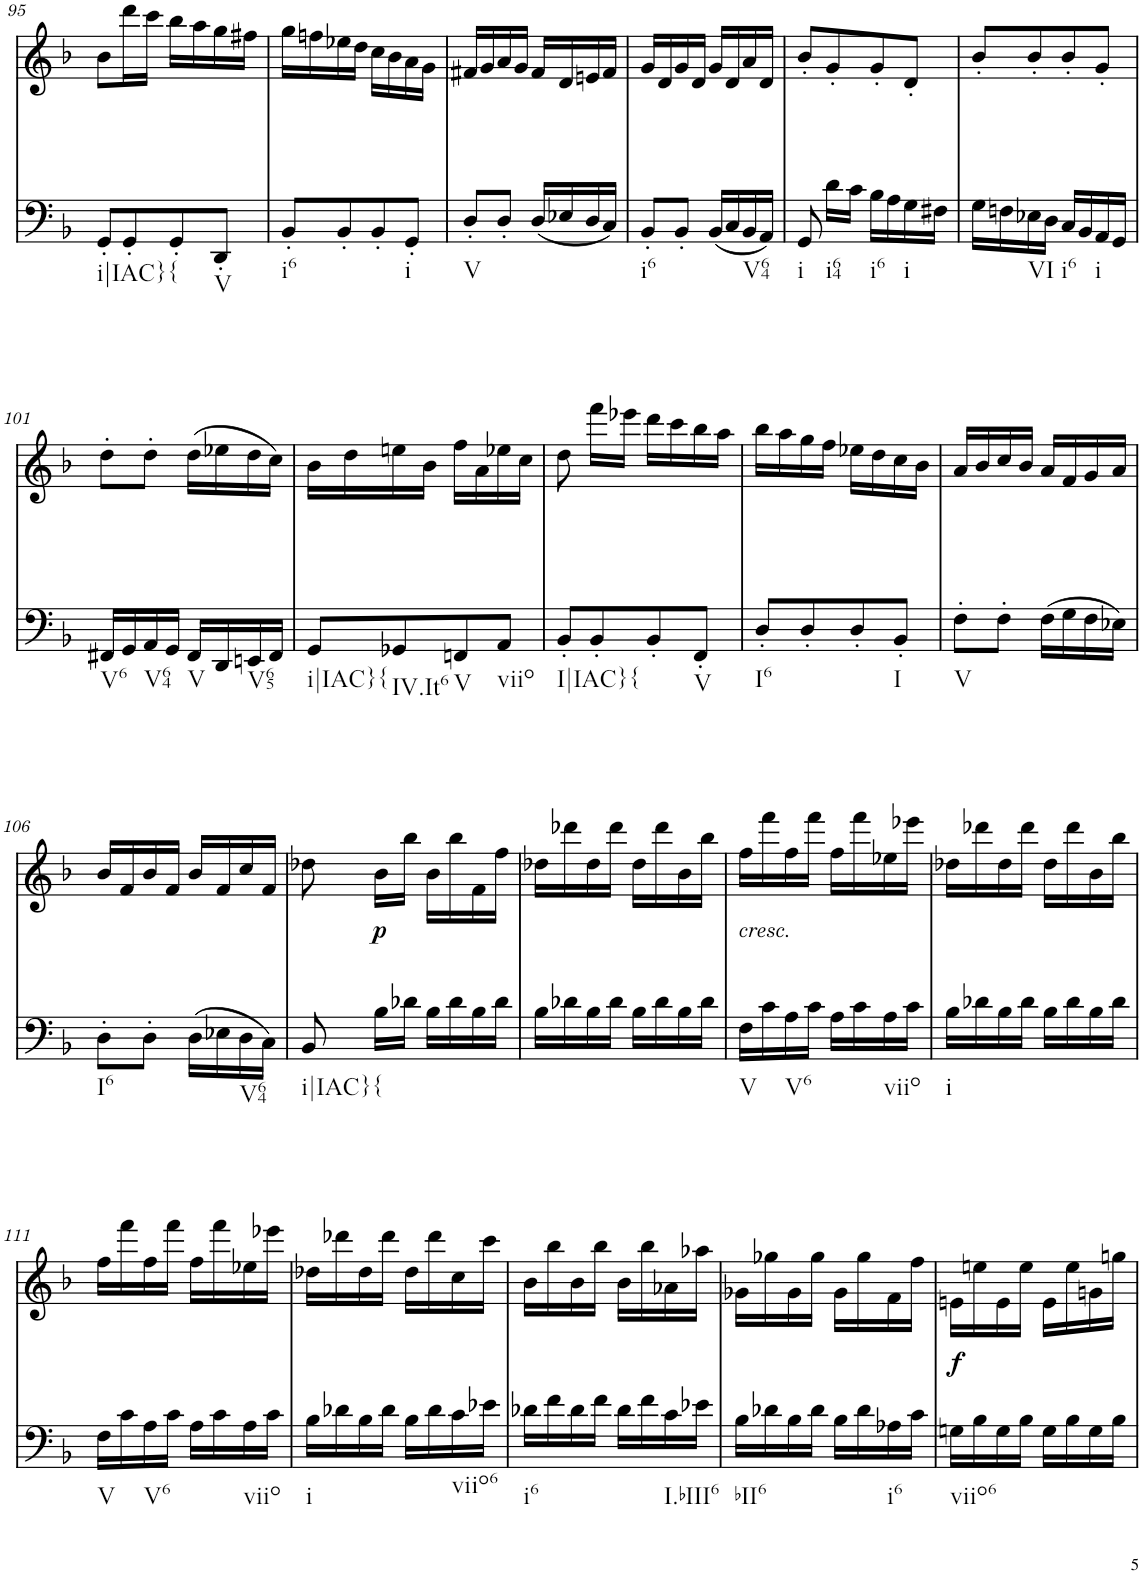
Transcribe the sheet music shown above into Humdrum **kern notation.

**kern	**dynam	**kern	**text	**dynam
*part2	*part2	*part1	*part1	*part1
*staff2	*staff2	*staff1	*staff1	*staff1
*I"piano	*	*I"piano	*	*
*I'Pno	*	*I'Pno	*	*
!!LO:PB:g=z
*clefF4	*	*clefG2	*	*
*k[b-]	*	*k[b-]	*	*
*F:	*	*F:	*	*
*M2/4	*	*M2/4	*	*
=95	=95	=95	=95	=95
!LO:TX:b:t=i|IAC}{	!	!	!	!
8GG'/L	.	8b-\L	.	.
8GG'/	.	16ddd\L	.	.
.	.	16ccc\JJ	.	.
8GG'/	.	16bb-\LL	.	.
.	.	16aa\	.	.
!LO:TX:b:t=V	!	!	!	!
8DD'/J	.	16gg\	.	.
.	.	16ff#X\JJ	.	.
=96	=96	=96	=96	=96
!LO:TX:b:t=i6	!	!	!	!
8BB-'/L	.	16gg\LL	.	.
.	.	16ffn\	.	.
8BB-'/	.	16ee-X\	.	.
.	.	16dd\JJ	.	.
8BB-'/	.	16cc\LL	.	.
.	.	16b-\	.	.
!LO:TX:b:t=i	!	!	!	!
8GG'/J	.	16a\	.	.
.	.	16g\JJ	.	.
=97	=97	=97	=97	=97
!LO:TX:b:t=V	!	!	!	!
8D'/L	.	16f#X/LL	.	.
.	.	16g/	.	.
8D'/J	.	16a/	.	.
.	.	16g/JJ	.	.
(16D/LL	.	16f#/LL	.	.
16E-X/	.	16d/	.	.
16D/	.	16en/	.	.
16C/JJ)	.	16f#/JJ	.	.
=98	=98	=98	=98	=98
!LO:TX:b:t=i6	!	!	!	!
8BB-'/L	.	16g/LL	.	.
.	.	16d/	.	.
8BB-'/J	.	16g/	.	.
.	.	16d/JJ	.	.
(16BB-/LL	.	16g/LL	.	.
16C/	.	16d/	.	.
!LO:TX:b:t=V64	!	!	!	!
16BB-/	.	16a/	.	.
16AA/JJ)	.	16d/JJ	.	.
=99	=99	=99	=99	=99
!LO:TX:b:t=i	!	!	!	!
8GG/	.	8b-'/L	.	.
!LO:TX:b:t=i64	!	!	!	!
16d\LL	.	8g'/	.	.
16c\JJ	.	.	.	.
!LO:TX:b:t=i6	!	!	!	!
16B-\LL	.	8g'/	.	.
16A\	.	.	.	.
!LO:TX:b:t=i	!	!	!	!
16G\	.	8d'/J	.	.
16F#X\JJ	.	.	.	.
=100	=100	=100	=100	=100
16G\LL	.	8b-'/L	.	.
16Fn\	.	.	.	.
!LO:TX:b:t=VI	!	!	!	!
16E-X\	.	8b-'/	.	.
16D\JJ	.	.	.	.
!LO:TX:b:t=i6	!	!	!	!
16C/LL	.	8b-'/	.	.
16BB-/	.	.	.	.
!LO:TX:b:t=i	!	!	!	!
16AA/	.	8g'/J	.	.
16GG/JJ	.	.	.	.
!!LO:LB:g=z
=101	=101	=101	=101	=101
!LO:TX:b:t=V6	!	!	!	!
16FF#X/LL	.	8dd'\L	.	.
16GG/	.	.	.	.
!LO:TX:b:t=V64	!	!	!	!
16AA/	.	8dd'\J	.	.
16GG/JJ	.	.	.	.
!LO:TX:b:t=V	!	!	!	!
16FF#/LL	.	(16dd\LL	.	.
16DD/	.	16ee-X\	.	.
!LO:TX:b:t=V65	!	!	!	!
16EEn/	.	16dd\	.	.
16FF#/JJ	.	16cc\JJ)	.	.
=102	=102	=102	=102	=102
!LO:TX:b:t=i|IAC}{	!	!	!	!
8GG/L	.	16b-\LL	.	.
.	.	16dd\	.	.
!LO:TX:b:t=IV.It6	!	!	!	!
8GG-X/	.	16een\	.	.
.	.	16b-\JJ	.	.
!LO:TX:b:t=V	!	!	!	!
8FFn/	.	16ff\LL	.	.
.	.	16a\	.	.
!LO:TX:b:t=viio	!	!	!	!
8AA/J	.	16ee-X\	.	.
.	.	16cc\JJ	.	.
=103	=103	=103	=103	=103
!LO:TX:b:t=I|IAC}{	!	!	!	!
8BB-'/L	.	8dd\	.	.
8BB-'/	.	16fff\LL	.	.
.	.	16eee-X\JJ	.	.
8BB-'/	.	16ddd\LL	.	.
.	.	16ccc\	.	.
!LO:TX:b:t=V	!	!	!	!
8FF'/J	.	16bb-\	.	.
.	.	16aa\JJ	.	.
=104	=104	=104	=104	=104
!LO:TX:b:t=I6	!	!	!	!
8D'/L	.	16bb-\LL	.	.
.	.	16aa\	.	.
8D'/	.	16gg\	.	.
.	.	16ff\JJ	.	.
8D'/	.	16ee-X\LL	.	.
.	.	16dd\	.	.
!LO:TX:b:t=I	!	!	!	!
8BB-'/J	.	16cc\	.	.
.	.	16b-\JJ	.	.
=105	=105	=105	=105	=105
!LO:TX:b:t=V	!	!	!	!
8F'\L	.	16a/LL	.	.
.	.	16b-/	.	.
8F'\J	.	16cc/	.	.
.	.	16b-/JJ	.	.
(16F\LL	.	16a/LL	.	.
16G\	.	16f/	.	.
16F\	.	16g/	.	.
16E-X\JJ)	.	16a/JJ	.	.
!!LO:LB:g=z
=106	=106	=106	=106	=106
!LO:TX:b:t=I6	!	!	!	!
8D'\L	.	16b-/LL	.	.
.	.	16f/	.	.
8D'\J	.	16b-/	.	.
.	.	16f/JJ	.	.
(16D\LL	.	16b-/LL	.	.
16E-X\	.	16f/	.	.
!LO:TX:b:t=V64	!	!	!	!
16D\	.	16cc/	.	.
16C\JJ)	.	16f/JJ	.	.
=107	=107	=107	=107	=107
!LO:TX:b:t=i|IAC}	!	!	!	!
8BB-/	.	8dd-X\	.	.
!LO:TX:b:t={	!	!	!	!
!	!	!	!LO:LY:b	!LO:DY:b
16B-\LL	.	16b-\LL	p	p
16d-X\JJ	.	16bb-\JJ	.	.
16B-\LL	.	16b-\LL	.	.
16d-\	.	16bb-\	.	.
16B-\	.	16f\	.	.
16d-\JJ	.	16ff\JJ	.	.
=108	=108	=108	=108	=108
16B-\LL	.	16dd-X\LL	.	.
16d-X\	.	16ddd-X\	.	.
16B-\	.	16dd-\	.	.
16d-\JJ	.	16ddd-\JJ	.	.
16B-\LL	.	16dd-\LL	.	.
16d-\	.	16ddd-\	.	.
16B-\	.	16b-\	.	.
16d-\JJ	.	16bb-\JJ	.	.
=109	=109	=109	=109	=109
!	!	!LO:TX:b:i:t=cresc.	!	!
!LO:TX:b:t=V	!	!	!	!
!	!	!	!LO:LY:b	!
16F\LL	.	16ff\LL	<	.
16c\	.	16fff\	.	.
!LO:TX:b:t=V6	!	!	!	!
16A\	.	16ff\	.	.
16c\JJ	.	16fff\JJ	.	.
16A\LL	.	16ff\LL	.	.
16c\	.	16fff\	.	.
!LO:TX:b:t=viio	!	!	!	!
16A\	.	16ee-X\	.	.
16c\JJ	.	16eee-X\JJ	.	.
=110	=110	=110	=110	=110
!LO:TX:b:t=i	!	!	!	!
16B-\LL	.	16dd-X\LL	.	.
16d-X\	.	16ddd-X\	.	.
16B-\	.	16dd-\	.	.
16d-\JJ	.	16ddd-\JJ	.	.
16B-\LL	.	16dd-\LL	.	.
16d-\	.	16ddd-\	.	.
16B-\	.	16b-\	.	.
16d-\JJ	.	16bb-\JJ	.	.
!!LO:LB:g=z
=111	=111	=111	=111	=111
!LO:TX:b:t=V	!	!	!	!
16F\LL	.	16ff\LL	.	.
16c\	.	16fff\	.	.
!LO:TX:b:t=V6	!	!	!	!
16A\	.	16ff\	.	.
16c\JJ	.	16fff\JJ	.	.
16A\LL	.	16ff\LL	.	.
16c\	.	16fff\	.	.
!LO:TX:b:t=viio	!	!	!	!
16A\	.	16ee-X\	.	.
16c\JJ	.	16eee-X\JJ	.	.
=112	=112	=112	=112	=112
!LO:TX:b:t=i	!	!	!	!
16B-\LL	.	16dd-X\LL	.	.
16d-X\	.	16ddd-X\	.	.
16B-\	.	16dd-\	.	.
16d-\JJ	.	16ddd-\JJ	.	.
16B-\LL	.	16dd-\LL	.	.
16d-\	.	16ddd-\	.	.
!LO:TX:b:t=viio6	!	!	!	!
16c\	.	16cc\	.	.
16e-X\JJ	.	16ccc\JJ	.	.
=113	=113	=113	=113	=113
!LO:TX:b:t=i6	!	!	!	!
16d-X\LL	.	16b-\LL	.	.
16f\	.	16bb-\	.	.
16d-\	.	16b-\	.	.
16f\JJ	.	16bb-\JJ	.	.
16d-\LL	.	16b-\LL	.	.
16f\	.	16bb-\	.	.
!LO:TX:b:t=I.bIII6	!	!	!	!
16c\	.	16a-X\	.	.
16e-X\JJ	.	16aa-X\JJ	.	.
=114	=114	=114	=114	=114
!LO:TX:b:t=bII6	!	!	!	!
16B-\LL	.	16g-X\LL	.	.
16d-X\	.	16gg-X\	.	.
16B-\	.	16g-\	.	.
16d-\JJ	.	16gg-\JJ	.	.
16B-\LL	.	16g-\LL	.	.
16d-\	.	16gg-\	.	.
!LO:TX:b:t=i6	!	!	!	!
16A-X\	.	16f\	.	.
16c\JJ	.	16ff\JJ	.	.
=115	=115	=115	=115	=115
!LO:TX:b:t=viio6	!	!	!	!
!	!LO:DY:a	!	!LO:LY:b	!
16Gn\LL	f	16en\LL	f	.
16B-\	.	16een\	.	.
16G\	.	16e\	.	.
16B-\JJ	.	16ee\JJ	.	.
16G\LL	.	16e\LL	.	.
16B-\	.	16ee\	.	.
16G\	.	16gn\	.	.
16B-\JJ	.	16ggn\JJ	.	.
=	=	=	=	=
*-	*-	*-	*-	*-
